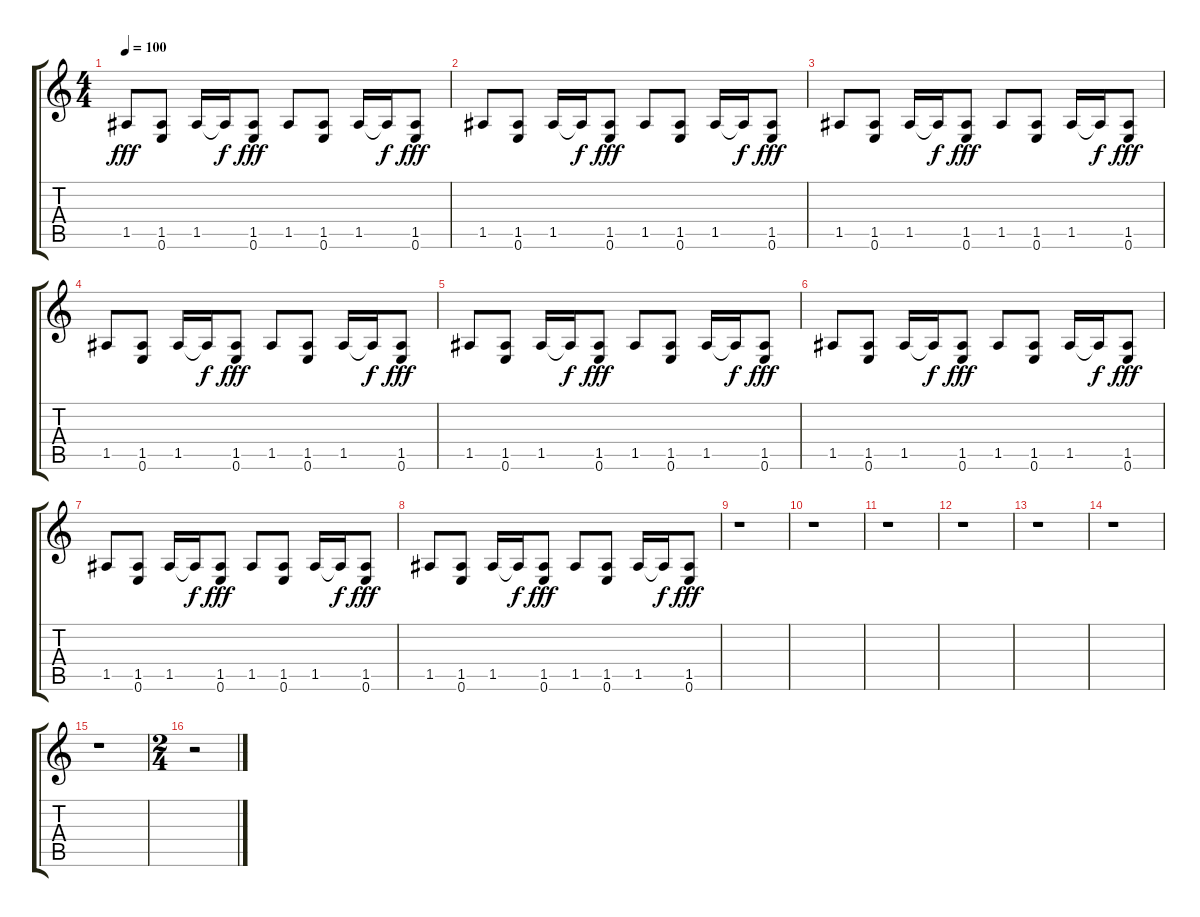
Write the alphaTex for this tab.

\track "" {instrument acousticguitarnylon}
\staff {score tabs}
\tuning (E4 B3 G3 D3 A2 E2) {hide}
\ts (4 4)
\tempo 100
\clef g2
\ks c
1.5.8{dy fff} (1.5 0.6).8 1.5.16 1.5{t}.16{dy f} (1.5 0.6).8{dy fff} 1.5.8 (1.5 0.6).8 1.5.16 1.5{t}.16{dy f} (1.5 0.6).8{dy fff} |
1.5.8 (1.5 0.6).8 1.5.16 1.5{t}.16{dy f} (1.5 0.6).8{dy fff} 1.5.8 (1.5 0.6).8 1.5.16 1.5{t}.16{dy f} (1.5 0.6).8{dy fff} |
1.5.8 (1.5 0.6).8 1.5.16 1.5{t}.16{dy f} (1.5 0.6).8{dy fff} 1.5.8 (1.5 0.6).8 1.5.16 1.5{t}.16{dy f} (1.5 0.6).8{dy fff} |
1.5.8 (1.5 0.6).8 1.5.16 1.5{t}.16{dy f} (1.5 0.6).8{dy fff} 1.5.8 (1.5 0.6).8 1.5.16 1.5{t}.16{dy f} (1.5 0.6).8{dy fff} |
1.5.8 (1.5 0.6).8 1.5.16 1.5{t}.16{dy f} (1.5 0.6).8{dy fff} 1.5.8 (1.5 0.6).8 1.5.16 1.5{t}.16{dy f} (1.5 0.6).8{dy fff} |
1.5.8 (1.5 0.6).8 1.5.16 1.5{t}.16{dy f} (1.5 0.6).8{dy fff} 1.5.8 (1.5 0.6).8 1.5.16 1.5{t}.16{dy f} (1.5 0.6).8{dy fff} |
1.5.8 (1.5 0.6).8 1.5.16 1.5{t}.16{dy f} (1.5 0.6).8{dy fff} 1.5.8 (1.5 0.6).8 1.5.16 1.5{t}.16{dy f} (1.5 0.6).8{dy fff} |
1.5.8 (1.5 0.6).8 1.5.16 1.5{t}.16{dy f} (1.5 0.6).8{dy fff} 1.5.8 (1.5 0.6).8 1.5.16 1.5{t}.16{dy f} (1.5 0.6).8{dy fff} |
r.1 |
r.1 |
r.1 |
r.1 |
r.1 |
r.1 |
r.1 |
\ts (2 4)
r.2
